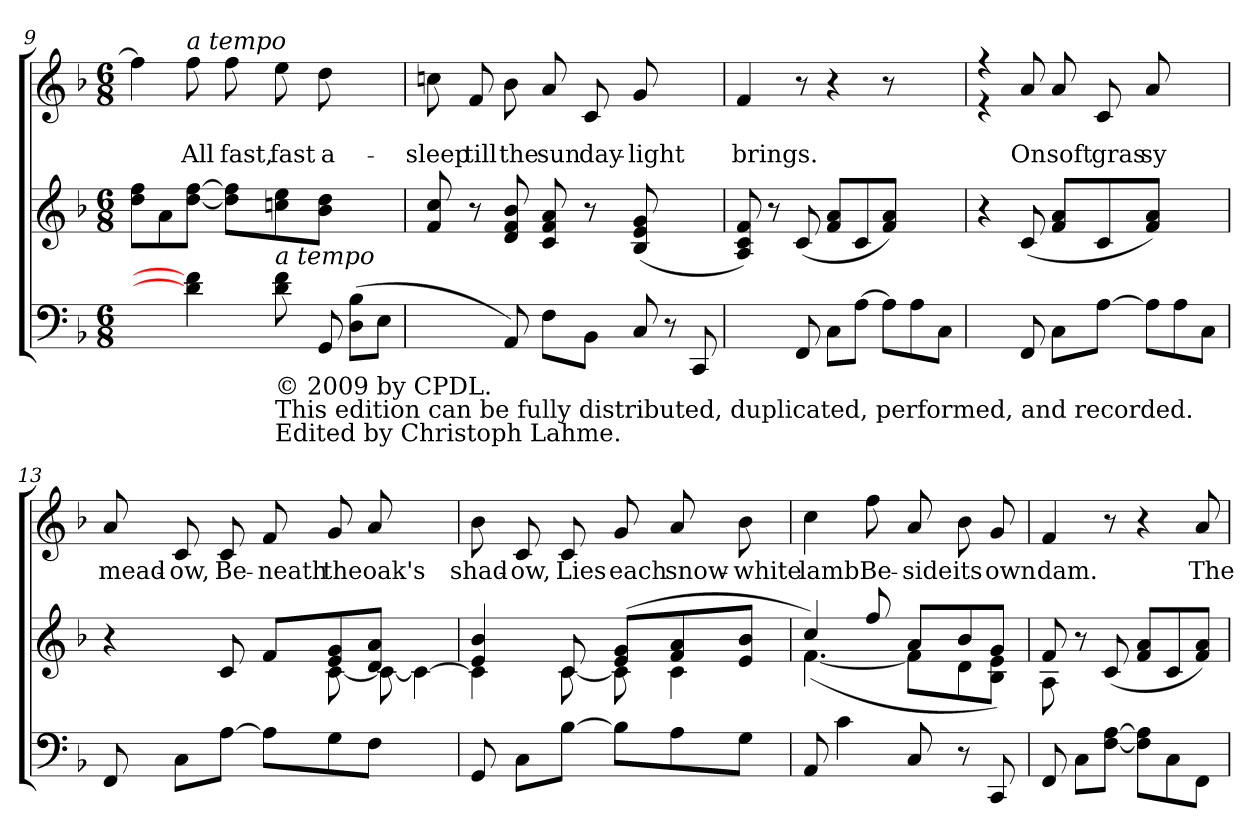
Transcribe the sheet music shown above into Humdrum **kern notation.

**kern	**kern	**kern	**text
*part2	*part2	*part1	*part1
*staff3	*staff2	*staff1	*staff1
*clefF4	*clefG2	*clefG2	*
*k[b-]	*k[b-]	*k[b-]	*
*F:	*F:	*F:	*
*M6/8	*M6/8	*M6/8	*
=9	=9	=9	=9
*	*^	*^	*
4ryy	8dd\ 8ff\L	2.ryy	4ff\]	4ff\yy]	.
.	8a\	.	.	.	.
!	!	!	!LO:TX:a:i:t=a tempo	!	!
!	!	!	!	!	!LO:LY:b
!	!	!	!	!	!LO:LY:b
4d\] 4f\]	[8dd\ [8ff\J	.	8ff\	8ff\yy	All
!	!	!	!	!	!LO:LY:b
!	!	!	!	!	!LO:LY:b
.	8dd\] 8ff\]L	.	8ff\	8ff\Lyy	fast,
!LO:TX:a:i:t=a tempo	!	!	!	!	!
!LO:TX:b:t=© 2009 by CPDL. \nThis edition can be fully distributed, duplicated, performed, and recorded. \nEdited by Christoph Lahme.	!	!	!	!	!
!	!	!	!	!	!LO:LY:b
!	!	!	!	!	!LO:LY:b
8d\ 8f\	8ccn\ 8ee\	.	8ee\	8ee\yy	fast
!	!	!	!	!	!LO:LY:b
!	!	!	!	!	!LO:LY:b
8GG/	8b-\ 8dd\J	.	8dd\	8dd\Jyy	a-
(<8D\ 8B-\L	4ryy	4ryy	4ryy	4ryy	.
8E\J	.	.	.	.	.
=10	=10	=10	=10	=10	=10
!	!	!	!	!	!LO:LY:b
!	!	!	!	!	!LO:LY:b
4ryy	8f/ 8cc/	2.ryy	8ccn\	8cc/Lyy	sleep
!	!	!	!	!	!LO:LY:b
!	!	!	!	!	!LO:LY:b
.	8r	.	8f/	8f/yy	till
!	!	!	!	!	!LO:LY:b
!	!	!	!	!	!LO:LY:b
8AA/)	8d/ 8f/ 8b-/	.	8b-\	8b-/Jyy	the
!	!	!	!	!	!LO:LY:b
!	!	!	!	!	!LO:LY:b
8F\L	8c/ 8f/ 8a/)	.	8a/	8a/Lyy	sun
!	!	!	!	!	!LO:LY:b
!	!	!	!	!	!LO:LY:b
8BB-\J	8r	.	8c/	8c/yy	day-
!	!	!	!	!	!LO:LY:b
!	!	!	!	!	!LO:LY:b
8C/	(<8B-/ 8e/ 8g/	.	8g/	8g/Jyy	-light
8r	4ryy	4ryy	4ryy	4ryy	.
(<8CC/	.	.	.	.	.
=11	=11	=11	=11	=11	=11
!	!	!	!	!	!LO:LY:b
!	!	!	!	!	!LO:LY:b
4ryy	8A/ 8c/ 8f/)	2.ryy	4f/	4f/yy	brings.
.	8r	.	.	.	.
8FF/	(<8c/	.	8r	8ryy	.
8C\L	8f/ 8a/L	.	4r	4ryy	.
[8A\J	8c/	.	.	.	.
8A\L]	8f/ 8a/J)	.	8r	8ryy	.
8A\	4ryy	4ryy	4ryy	4ryy	.
8C\J	.	.	.	.	.
!!LO:PB:g=z	!!
=12	=12	=12	=12	=12	=12
4ryy	4r	2.ryy	4r	4r	.
!	!	!	!	!	!LO:LY:b
!	!	!	!	!	!LO:LY:b
8FF/	(<8c/	.	8a/	8a\yy	On
!	!	!	!	!	!LO:LY:b
!	!	!	!	!	!LO:LY:b
8C\L	8f/ 8a/L	.	8a/	8a\Lyy	soft
!	!	!	!	!	!LO:LY:b
!	!	!	!	!	!LO:LY:b
[8A\J	8c/	.	8c/	8c\yy	gras
!	!	!	!	!	!LO:LY:b
!	!	!	!	!	!LO:LY:b
8A\L]	8f/ 8a/J)	.	8a/	8a\Jyy	sy
8A\	4ryy	4ryy	4ryy	4ryy	.
8C\J	.	.	.	.	.
=13	=13	=13	=13	=13	=13
!	!	!	!	!	!LO:LY:b
!	!	!	!	!	!LO:LY:b
8FF/	4r	4ryy	8a/	8a/Lyy	mead-
!	!	!	!	!	!LO:LY:b
!	!	!	!	!	!LO:LY:b
8C\L	.	.	8c/	8c/yy	-ow,
!	!	!	!	!	!LO:LY:b
!	!	!	!	!	!LO:LY:b
[8A\J	8c/	4ryy	8c/	8c/Jyy	Be-
!	!	!	!	!	!LO:LY:b
!	!	!	!	!	!LO:LY:b
8A\L]	8f/L	.	8f/	8f/Lyy	-neath
!	!	!	!	!	!LO:LY:b
!	!	!	!	!	!LO:LY:b
8G\	8e/ 8g/	[<8c\	8g/	8g/yy	the
!	!	!	!	!	!LO:LY:b
!	!	!	!	!	!LO:LY:b
8F\J	8d/ 8a/J	8c\_	8a/	8a/Jyy	oak's
4ryy	4ryy	4c\_	4ryy	4ryy	.
=14	=14	=14	=14	=14	=14
!	!	!	!	!	!LO:LY:b
!	!	!	!	!	!LO:LY:b
8GG/	4e/ 4b-/	4c\]	8b-\	8b-/Lyy	shad-
!	!	!	!	!	!LO:LY:b
!	!	!	!	!	!LO:LY:b
(>8C\L	.	.	8c/	8c/yy	-ow,
!	!	!	!	!	!LO:LY:b
!	!	!	!	!	!LO:LY:b
[8B-\J	8c/	[<8c\	8c/	8c/Jyy	Lies
!	!	!	!	!	!LO:LY:b
!	!	!	!	!	!LO:LY:b
8B-\L]	(>8e/ 8g/L	8c\]	8g/	8g/Lyy	each
!	!	!	!	!	!LO:LY:b
!	!	!	!	!	!LO:LY:b
8A\	8f/ 8a/	4c\	8a/	8a/yy	snow-
!	!	!	!	!	!LO:LY:b
!	!	!	!	!	!LO:LY:b
8G\J	8e/ 8b-/J	.	8b-\	8b-/Jyy	-white
=15	=15	=15	=15	=15	=15
!	!	!	!	!	!LO:LY:b
!	!	!	!	!	!LO:LY:b
8AA/	4cc/)	(<[<4.f\	4cc\	4cc\yy	lamb
4c\	.	.	.	.	.
!	!	!	!	!	!LO:LY:b
!	!	!	!	!	!LO:LY:b
.	8ff/	.	8ff\	8ff\yy	Be-
!	!	!	!	!	!LO:LY:b
!	!	!	!	!	!LO:LY:b
8C/	8a/L	8f\L]	8a/	8a/Lyy	-side
!	!	!	!	!	!LO:LY:b
!	!	!	!	!	!LO:LY:b
8r	8b-/	8d\	8b-\	8b-/yy	its
!	!	!	!	!	!LO:LY:b
!	!	!	!	!	!LO:LY:b
8CC/	8g/J)	8B-\ 8e\J)	8g/	8g/Jyy	own
!!LO:LB:g=z	!!
=16	=16	=16	=16	=16	=16
!	!	!	!	!	!LO:LY:b
!	!	!	!	!	!LO:LY:b
8FF/	8f/	8A\	4f/	4f/yy	dam.
8C\L	8r	4ryy	.	.	.
[8F\ [8A\J	(<8c/	.	8r	8ryy	.
8F\] 8A\]L	8f/ 8a/L	4.ryy	4r	4ryy	.
8C\	8c/	.	.	.	.
!	!	!	!	!	!LO:LY:b
!	!	!	!	!	!LO:LY:b
8FF\J	8f/ 8a/J)	.	8a/	8a/yy	The
*	*v	*v	*	*	*
*	*	*v	*v	*
=	=	=	=
*-	*-	*-	*-
